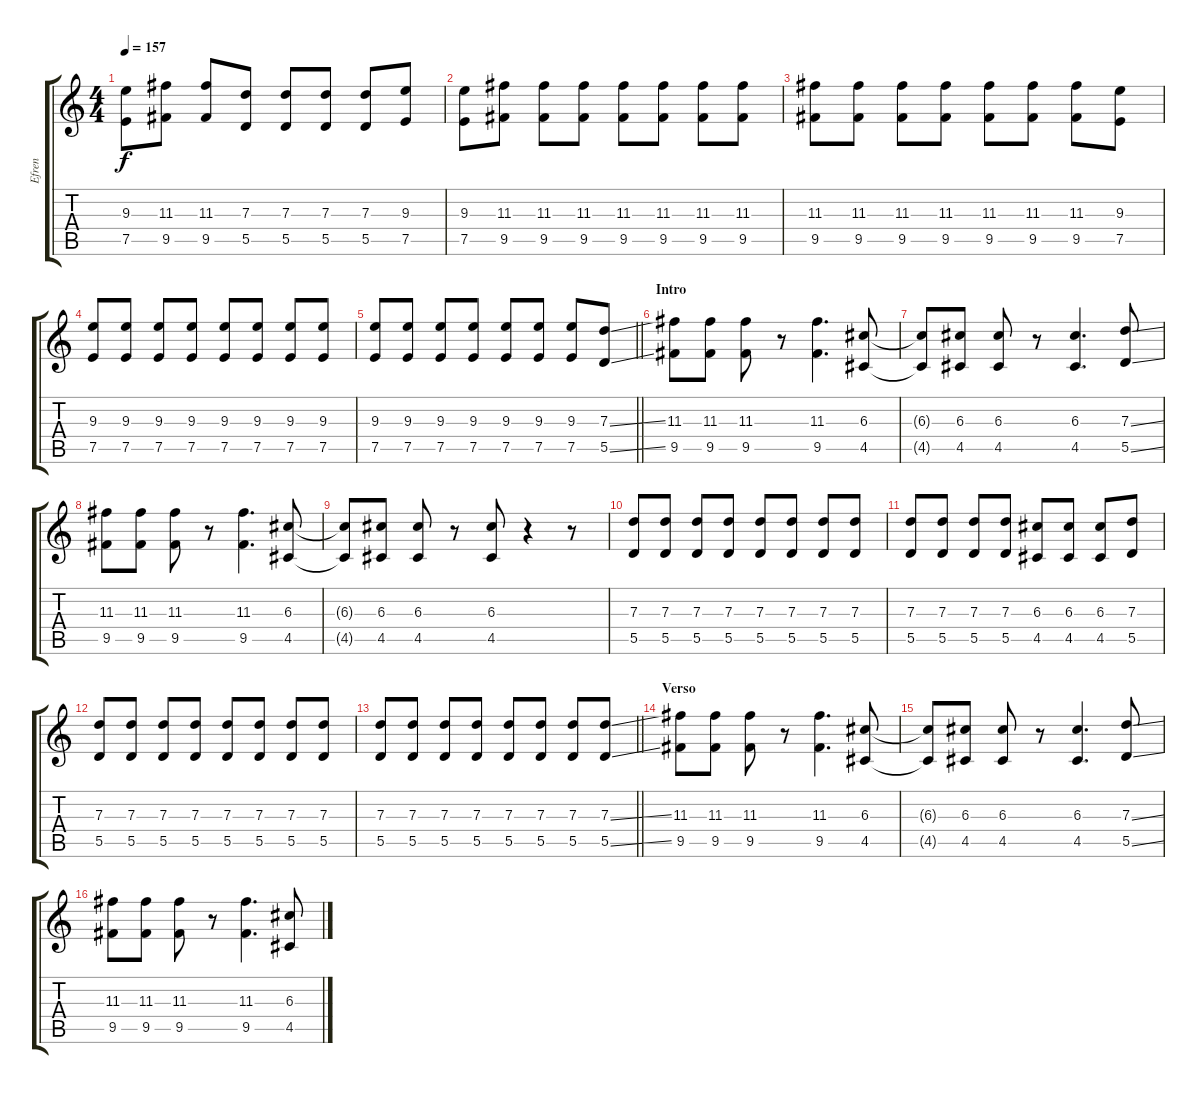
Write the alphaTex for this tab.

\track ("Efren" "Efren") {instrument acousticguitarsteel}
\staff {score tabs}
\tuning (E4 B3 G3 D3 A2 E2) {hide}
\ts (4 4)
\tempo 157
\clef g2
\ks c
(9.3 7.5).8{dy f} (11.3 9.5).8 (11.3 9.5).8 (7.3 5.5).8 (7.3 5.5).8 (7.3 5.5).8 (7.3 5.5).8 (9.3 7.5).8 |
(9.3 7.5).8 (11.3 9.5).8 (11.3 9.5).8 (11.3 9.5).8 (11.3 9.5).8 (11.3 9.5).8 (11.3 9.5).8 (11.3 9.5).8 |
(11.3 9.5).8 (11.3 9.5).8 (11.3 9.5).8 (11.3 9.5).8 (11.3 9.5).8 (11.3 9.5).8 (11.3 9.5).8 (9.3 7.5).8 |
(9.3 7.5).8 (9.3 7.5).8 (9.3 7.5).8 (9.3 7.5).8 (9.3 7.5).8 (9.3 7.5).8 (9.3 7.5).8 (9.3 7.5).8 |
\barLineRight lightlight
(9.3 7.5).8 (9.3 7.5).8 (9.3 7.5).8 (9.3 7.5).8 (9.3 7.5).8 (9.3 7.5).8 (9.3 7.5).8 (7.3{ss} 5.5{ss}).8 |
\section ("" "Intro")
(11.3 9.5).8 (11.3 9.5).8 (11.3 9.5).8 r.8 (11.3 9.5).4{d} (6.3 4.5).8 |
(6.3{t} 4.5{t}).8 (6.3 4.5).8 (6.3 4.5).8 r.8 (6.3 4.5).4{d} (7.3{ss} 5.5{ss}).8 |
(11.3 9.5).8 (11.3 9.5).8 (11.3 9.5).8 r.8 (11.3 9.5).4{d} (6.3 4.5).8 |
(6.3{t} 4.5{t}).8 (6.3 4.5).8 (6.3 4.5).8 r.8 (6.3 4.5).8 r.4 r.8 |
(7.3 5.5).8 (7.3 5.5).8 (7.3 5.5).8 (7.3 5.5).8 (7.3 5.5).8 (7.3 5.5).8 (7.3 5.5).8 (7.3 5.5).8 |
(7.3 5.5).8 (7.3 5.5).8 (7.3 5.5).8 (7.3 5.5).8 (6.3 4.5).8 (6.3 4.5).8 (6.3 4.5).8 (7.3 5.5).8 |
(7.3 5.5).8 (7.3 5.5).8 (7.3 5.5).8 (7.3 5.5).8 (7.3 5.5).8 (7.3 5.5).8 (7.3 5.5).8 (7.3 5.5).8 |
\barLineRight lightlight
(7.3 5.5).8 (7.3 5.5).8 (7.3 5.5).8 (7.3 5.5).8 (7.3 5.5).8 (7.3 5.5).8 (7.3 5.5).8 (7.3{ss} 5.5{ss}).8 |
\section ("" "Verso")
(11.3 9.5).8 (11.3 9.5).8 (11.3 9.5).8 r.8 (11.3 9.5).4{d} (6.3 4.5).8 |
(6.3{t} 4.5{t}).8 (6.3 4.5).8 (6.3 4.5).8 r.8 (6.3 4.5).4{d} (7.3{ss} 5.5{ss}).8 |
(11.3 9.5).8 (11.3 9.5).8 (11.3 9.5).8 r.8 (11.3 9.5).4{d} (6.3 4.5).8
